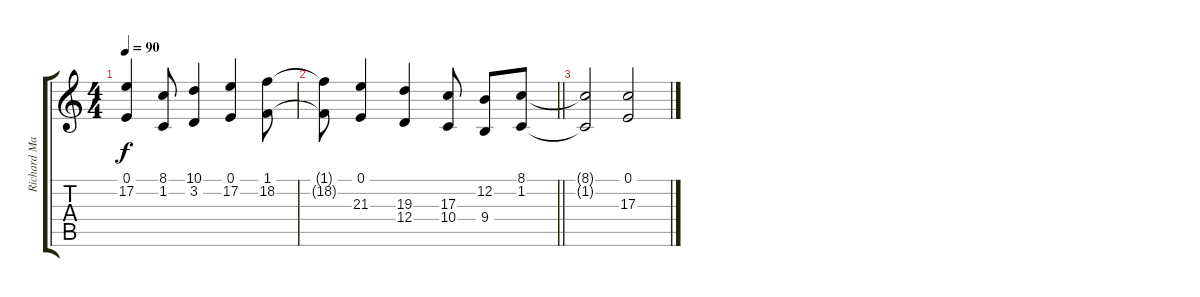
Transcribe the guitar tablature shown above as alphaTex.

\track ("Richard Marx (Piano Right Hand)" "Richard Ma") {instrument acousticgrandpiano}
\staff {score tabs}
\tuning (E4 B3 G3 D3 A2 E2) {hide}
\ts (4 4)
\tempo 90
\clef g2
\ks c
(0.1{t} 17.2{t}).4{dy f} (8.1 1.2).8 (10.1 3.2).4 (0.1 17.2).4 (1.1 18.2).8 |
\barLineRight lightlight
(1.1{t} 18.2{t}).8 (0.1 21.3).4 (19.3 12.4).4 (17.3 10.4).8 (12.2 9.4).8 (8.1 1.2).8 |
(8.1{t} 1.2{t}).2 (0.1 17.3).2
